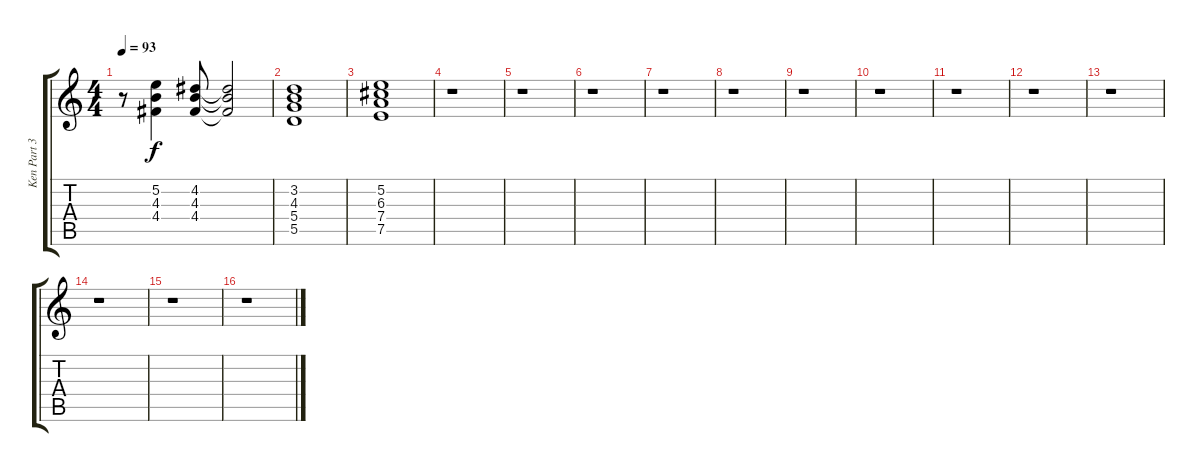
\track ("Ken Part 3" "Ken Part 3") {instrument electricguitarclean}
\staff {score tabs}
\tuning (E4 B3 G3 D3 A2 E2) {hide}
\ts (4 4)
\tempo 93
\clef g2
\ks c
r.8{dy f} (5.2 4.3 4.4).4 (4.2 4.3 4.4).8 (4.2{t} 4.3{t} 4.4{t}).2 |
(3.2 4.3 5.4 5.5).1 |
(5.2 6.3 7.4 7.5).1 |
r.1 |
r.1 |
r.1 |
r.1 |
r.1 |
r.1 |
r.1 |
r.1 |
r.1 |
r.1 |
r.1 |
r.1 |
r.1
